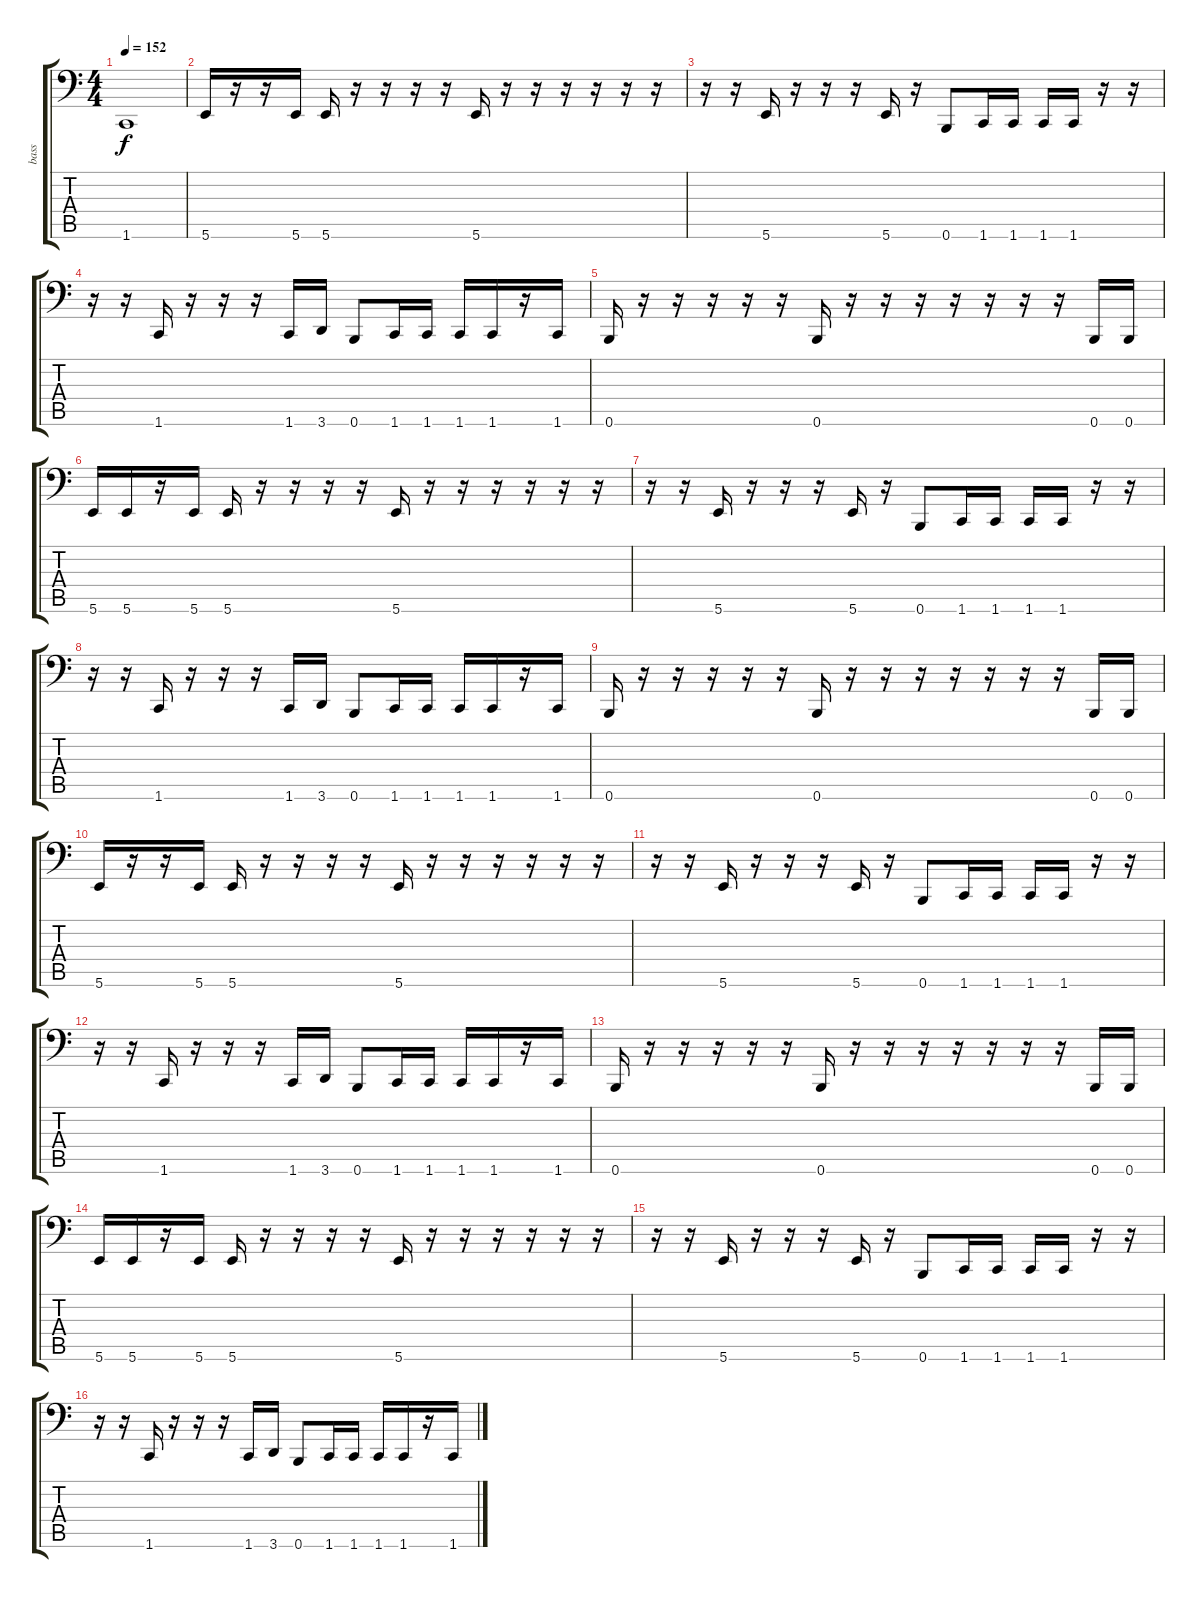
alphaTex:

\track ("bass" "bass") {instrument electricbasspick}
\staff {score tabs}
\tuning (Db3 Ab2 E2 B1 Gb1 B0) {hide}
\ts (4 4)
\tempo 152
\clef f4
\ks c
1.6{t}.1{dy f} |
5.6.16 r.16 r.16 5.6.16 5.6.16 r.16 r.16 r.16 r.16 5.6.16 r.16 r.16 r.16 r.16 r.16 r.16 |
r.16 r.16 5.6.16 r.16 r.16 r.16 5.6.16 r.16 0.6.8 1.6.16 1.6.16 1.6.16 1.6.16 r.16 r.16 |
r.16 r.16 1.6.16 r.16 r.16 r.16 1.6.16 3.6.16 0.6.8 1.6.16 1.6.16 1.6.16 1.6.16 r.16 1.6.16 |
0.6.16 r.16 r.16 r.16 r.16 r.16 0.6.16 r.16 r.16 r.16 r.16 r.16 r.16 r.16 0.6.16 0.6.16 |
5.6.16 5.6.16 r.16 5.6.16 5.6.16 r.16 r.16 r.16 r.16 5.6.16 r.16 r.16 r.16 r.16 r.16 r.16 |
r.16 r.16 5.6.16 r.16 r.16 r.16 5.6.16 r.16 0.6.8 1.6.16 1.6.16 1.6.16 1.6.16 r.16 r.16 |
r.16 r.16 1.6.16 r.16 r.16 r.16 1.6.16 3.6.16 0.6.8 1.6.16 1.6.16 1.6.16 1.6.16 r.16 1.6.16 |
0.6.16 r.16 r.16 r.16 r.16 r.16 0.6.16 r.16 r.16 r.16 r.16 r.16 r.16 r.16 0.6.16 0.6.16 |
5.6.16 r.16 r.16 5.6.16 5.6.16 r.16 r.16 r.16 r.16 5.6.16 r.16 r.16 r.16 r.16 r.16 r.16 |
r.16 r.16 5.6.16 r.16 r.16 r.16 5.6.16 r.16 0.6.8 1.6.16 1.6.16 1.6.16 1.6.16 r.16 r.16 |
r.16 r.16 1.6.16 r.16 r.16 r.16 1.6.16 3.6.16 0.6.8 1.6.16 1.6.16 1.6.16 1.6.16 r.16 1.6.16 |
0.6.16 r.16 r.16 r.16 r.16 r.16 0.6.16 r.16 r.16 r.16 r.16 r.16 r.16 r.16 0.6.16 0.6.16 |
5.6.16 5.6.16 r.16 5.6.16 5.6.16 r.16 r.16 r.16 r.16 5.6.16 r.16 r.16 r.16 r.16 r.16 r.16 |
r.16 r.16 5.6.16 r.16 r.16 r.16 5.6.16 r.16 0.6.8 1.6.16 1.6.16 1.6.16 1.6.16 r.16 r.16 |
r.16 r.16 1.6.16 r.16 r.16 r.16 1.6.16 3.6.16 0.6.8 1.6.16 1.6.16 1.6.16 1.6.16 r.16 1.6.16
